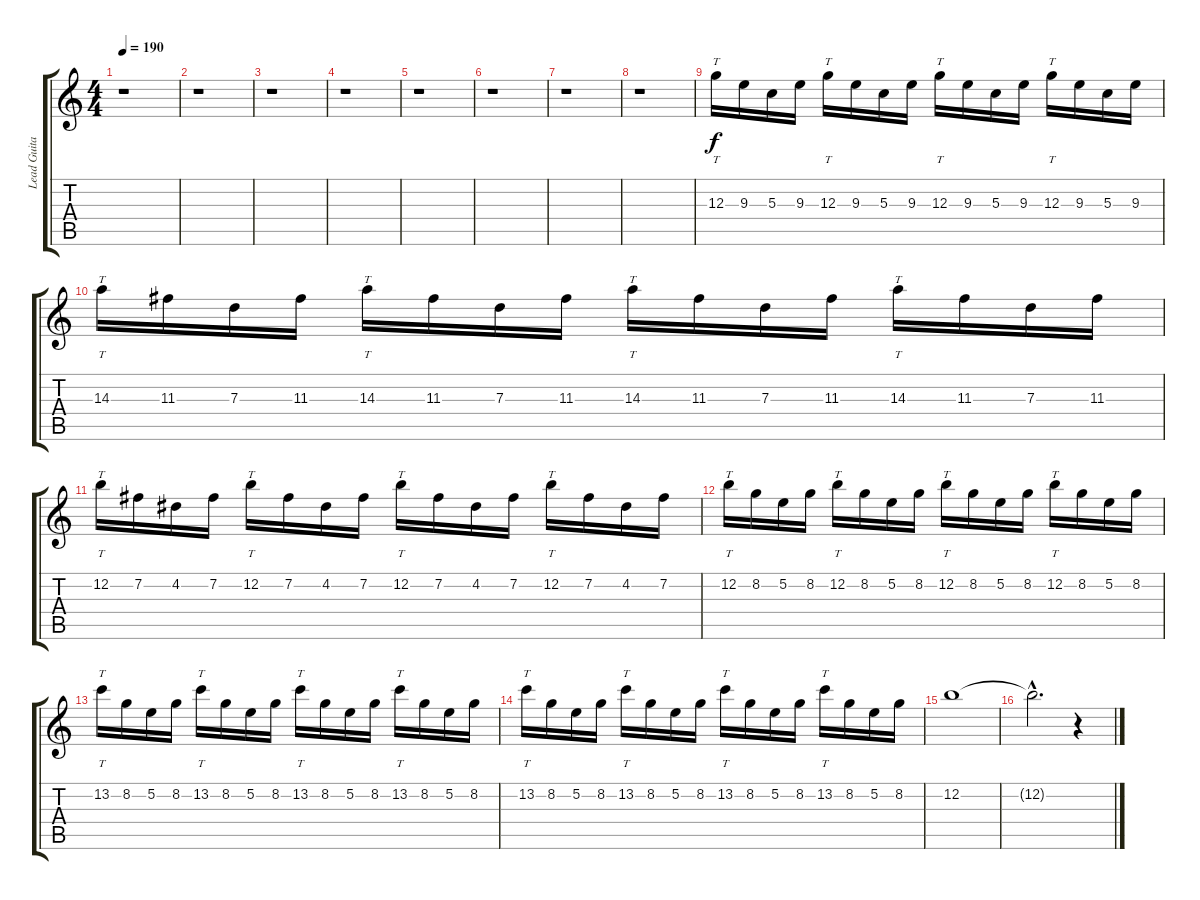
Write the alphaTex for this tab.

\track ("Lead Guitar" "Lead Guita") {instrument overdrivenguitar}
\staff {score tabs}
\tuning (E4 B3 G3 D3 A2 E2) {hide}
\ts (4 4)
\tempo 190
\clef g2
\ks c
r.1{dy f instrument overdrivenguitar} |
r.1 |
r.1 |
r.1 |
r.1 |
r.1 |
r.1 |
r.1 |
12.3.16{tt} 9.3.16 5.3.16 9.3.16 12.3.16{tt} 9.3.16 5.3.16 9.3.16 12.3.16{tt} 9.3.16 5.3.16 9.3.16 12.3.16{tt} 9.3.16 5.3.16 9.3.16 |
14.3.16{tt} 11.3.16 7.3.16 11.3.16 14.3.16{tt} 11.3.16 7.3.16 11.3.16 14.3.16{tt} 11.3.16 7.3.16 11.3.16 14.3.16{tt} 11.3.16 7.3.16 11.3.16 |
12.2.16{tt} 7.2.16 4.2.16 7.2.16 12.2.16{tt} 7.2.16 4.2.16 7.2.16 12.2.16{tt} 7.2.16 4.2.16 7.2.16 12.2.16{tt} 7.2.16 4.2.16 7.2.16 |
12.2.16{tt} 8.2.16 5.2.16 8.2.16 12.2.16{tt} 8.2.16 5.2.16 8.2.16 12.2.16{tt} 8.2.16 5.2.16 8.2.16 12.2.16{tt} 8.2.16 5.2.16 8.2.16 |
13.2.16{tt} 8.2.16 5.2.16 8.2.16 13.2.16{tt} 8.2.16 5.2.16 8.2.16 13.2.16{tt} 8.2.16 5.2.16 8.2.16 13.2.16{tt} 8.2.16 5.2.16 8.2.16 |
13.2.16{tt} 8.2.16 5.2.16 8.2.16 13.2.16{tt} 8.2.16 5.2.16 8.2.16 13.2.16{tt} 8.2.16 5.2.16 8.2.16 13.2.16{tt} 8.2.16 5.2.16 8.2.16 |
12.2.1 |
12.2{hac t}.2{d} r.4
